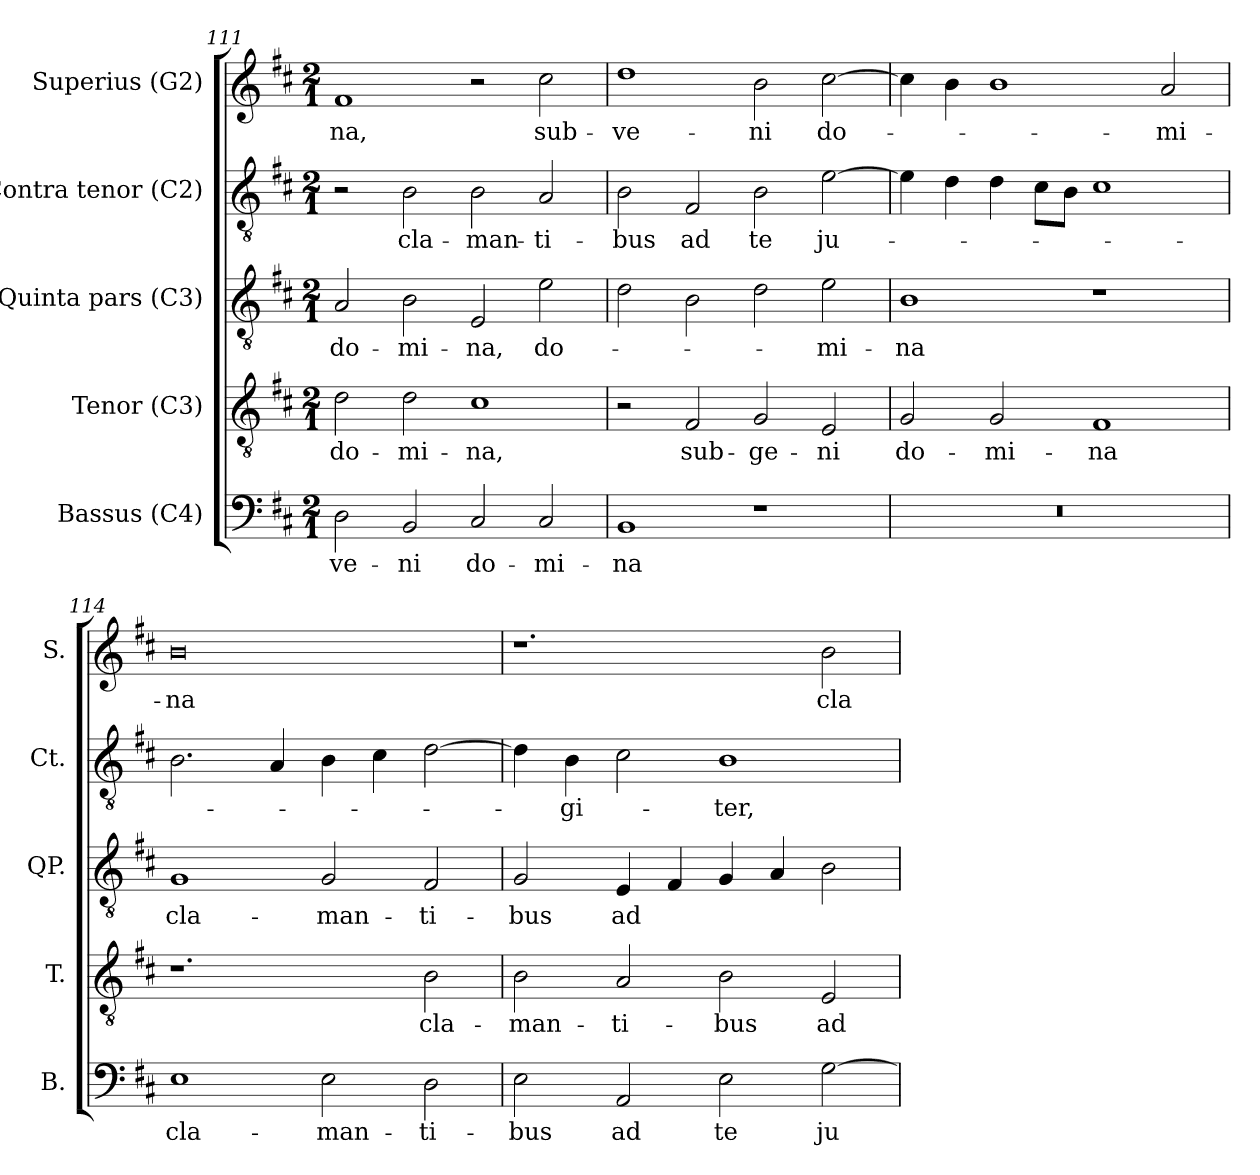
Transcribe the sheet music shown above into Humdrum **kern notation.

**kern	**text	**kern	**text	**kern	**text	**kern	**text	**kern	**text
*part5	*part5	*part4	*part4	*part3	*part3	*part2	*part2	*part1	*part1
*staff5	*staff5	*staff4	*staff4	*staff3	*staff3	*staff2	*staff2	*staff1	*staff1
*I"Bassus (C4)	*	*I"Tenor (C3)	*	*I"Quinta pars (C3)	*	*I"Contra tenor (C2)	*	*I"Superius (G2)	*
*I'B.	*	*I'T.	*	*I'QP.	*	*I'Ct.	*	*I'S.	*
*clefF4	*	*clefGv2	*	*clefGv2	*	*clefGv2	*	*clefG2	*
*	*	*ITrd7c12	*	*ITrd7c12	*	*	*	*	*
*k[f#c#]	*	*k[f#c#]	*	*k[f#c#]	*	*k[f#c#]	*	*k[f#c#]	*
*D:	*	*D:	*	*D:	*	*D:	*	*D:	*
*M2/1	*	*M2/1	*	*M2/1	*	*M2/1	*	*M2/1	*
=111	=111	=111	=111	=111	=111	=111	=111	=111	=111
!	!LO:LY:b:color=#000000	!	!	!	!	!	!	!	!
!	!	!	!LO:LY:b:color=#000000	!	!	!	!	!	!
!	!	!	!	!	!LO:LY:b:color=#000000	!	!	!	!
!	!	!	!	!	!	!	!	!	!LO:LY:b:color=#000000
2Di\	-ve-	2Di\	do-	2AAi/	do-	2r	.	1f#i	-na,
!	!LO:LY:b:color=#000000	!	!	!	!	!	!	!	!
!	!	!	!LO:LY:b:color=#000000	!	!	!	!	!	!
!	!	!	!	!	!LO:LY:b:color=#000000	!	!	!	!
!	!	!	!	!	!	!	!LO:LY:b:color=#000000	!	!
2BBi/	-ni	2Di\	-mi-	2BBi\	-mi-	2Bi\	cla-	.	.
!	!LO:LY:b:color=#000000	!	!	!	!	!	!	!	!
!	!	!	!LO:LY:b:color=#000000	!	!	!	!	!	!
!	!	!	!	!	!LO:LY:b:color=#000000	!	!	!	!
!	!	!	!	!	!	!	!LO:LY:b:color=#000000	!	!
2C#i/	do-	1C#i	-na,	2EEi/	-na,	2Bi\	-man-	2r	.
!	!LO:LY:b:color=#000000	!	!	!	!	!	!	!	!
!	!	!	!	!	!LO:LY:b:color=#000000	!	!	!	!
!	!	!	!	!	!	!	!LO:LY:b:color=#000000	!	!
!	!	!	!	!	!	!	!	!	!LO:LY:b:color=#000000
2C#i/	-mi-	.	.	2Ei\	do-	2Ai/	-ti-	2cc#i\	sub-
!!LO:LB:g=z
=112	=112	=112	=112	=112	=112	=112	=112	=112	=112
!	!LO:LY:b:color=#000000	!	!	!	!	!	!	!	!
!	!	!	!	!	!	!	!LO:LY:b:color=#000000	!	!
!	!	!	!	!	!	!	!	!	!LO:LY:b:color=#000000
1BBi	-na	2r	.	2Di\	.	2Bi\	-bus	1ddi	-ve-
!	!	!	!LO:LY:b:color=#000000	!	!	!	!	!	!
!	!	!	!	!	!	!	!LO:LY:b:color=#000000	!	!
.	.	2FF#i/	sub-	2BBi\	.	2F#i/	ad	.	.
!	!	!	!LO:LY:b:color=#000000	!	!	!	!	!	!
!	!	!	!	!	!	!	!LO:LY:b:color=#000000	!	!
!	!	!	!	!	!	!	!	!	!LO:LY:b:color=#000000
1r	.	2GGi/	-ge-	2Di\	.	2Bi\	te	2bi\	-ni
!	!	!	!LO:LY:b:color=#000000	!	!	!	!	!	!
!	!	!	!	!	!LO:LY:b:color=#000000	!	!	!	!
!	!	!	!	!	!	!	!LO:LY:b:color=#000000	!	!
!	!	!	!	!	!	!	!	!	!LO:LY:b:color=#000000
.	.	2EEi/	-ni	2Ei\	-mi-	[2ei\	ju-	[2cc#i\	do-
=113	=113	=113	=113	=113	=113	=113	=113	=113	=113
!LO:N:vis=1	!	!	!	!	!	!	!	!	!
!	!	!	!LO:LY:b:color=#000000	!	!	!	!	!	!
!	!	!	!	!	!LO:LY:b:color=#000000	!	!	!	!
0r	.	2GGi/	do-	1BBi	-na	4ei\]	.	4cc#i\]	.
.	.	.	.	.	.	4di\	.	4bi\	.
!	!	!	!LO:LY:b:color=#000000	!	!	!	!	!	!
.	.	2GGi/	-mi-	.	.	4di\	.	1bi	.
.	.	.	.	.	.	8c#i\L	.	.	.
.	.	.	.	.	.	8Bi\J	.	.	.
!	!	!	!LO:LY:b:color=#000000	!	!	!	!	!	!
.	.	1FF#i	-na	1r	.	1c#i	.	.	.
!	!	!	!	!	!	!	!	!	!LO:LY:b:color=#000000
.	.	.	.	.	.	.	.	2ai/	-mi-
=114	=114	=114	=114	=114	=114	=114	=114	=114	=114
!	!LO:LY:b:color=#000000	!	!	!	!	!	!	!	!
!	!	!	!	!	!LO:LY:b:color=#000000	!	!	!	!
!	!	!	!	!	!	!	!	!	!LO:LY:b:color=#000000
1Ei	cla-	1.r	.	1GGi	cla-	2.Bi\	.	0bi	-na
.	.	.	.	.	.	4Ai/	.	.	.
!	!LO:LY:b:color=#000000	!	!	!	!	!	!	!	!
!	!	!	!	!	!LO:LY:b:color=#000000	!	!	!	!
2Ei\	-man-	.	.	2GGi/	-man-	4Bi\	.	.	.
.	.	.	.	.	.	4c#i\	.	.	.
!	!LO:LY:b:color=#000000	!	!	!	!	!	!	!	!
!	!	!	!LO:LY:b:color=#000000	!	!	!	!	!	!
!	!	!	!	!	!LO:LY:b:color=#000000	!	!	!	!
2Di\	-ti-	2BBi\	cla-	2FF#i/	-ti-	[2di\	.	.	.
=115	=115	=115	=115	=115	=115	=115	=115	=115	=115
!	!LO:LY:b:color=#000000	!	!	!	!	!	!	!	!
!	!	!	!LO:LY:b:color=#000000	!	!	!	!	!	!
!	!	!	!	!	!LO:LY:b:color=#000000	!	!	!	!
2Ei\	-bus	2BBi\	-man-	2GGi/	-bus	4di\]	.	1.r	.
!	!	!	!	!	!	!	!LO:LY:b:color=#000000	!	!
.	.	.	.	.	.	4Bi\	-gi-	.	.
!	!LO:LY:b:color=#000000	!	!	!	!	!	!	!	!
!	!	!	!LO:LY:b:color=#000000	!	!	!	!	!	!
!	!	!	!	!	!LO:LY:b:color=#000000	!	!	!	!
2AAi/	ad	2AAi/	-ti-	4EEi/	ad	2c#i\	.	.	.
.	.	.	.	4FF#i/	.	.	.	.	.
!	!LO:LY:b:color=#000000	!	!	!	!	!	!	!	!
!	!	!	!LO:LY:b:color=#000000	!	!	!	!	!	!
!	!	!	!	!	!	!	!LO:LY:b:color=#000000	!	!
2Ei\	te	2BBi\	-bus	4GGi/	.	1Bi	-ter,	.	.
.	.	.	.	4AAi/	.	.	.	.	.
!	!LO:LY:b:color=#000000	!	!	!	!	!	!	!	!
!	!	!	!LO:LY:b:color=#000000	!	!	!	!	!	!
!	!	!	!	!	!	!	!	!	!LO:LY:b:color=#000000
[2Gi\	ju-	2EEi/	ad	2BBi\	.	.	.	2bi\	cla-
=	=	=	=	=	=	=	=	=	=
*-	*-	*-	*-	*-	*-	*-	*-	*-	*-
